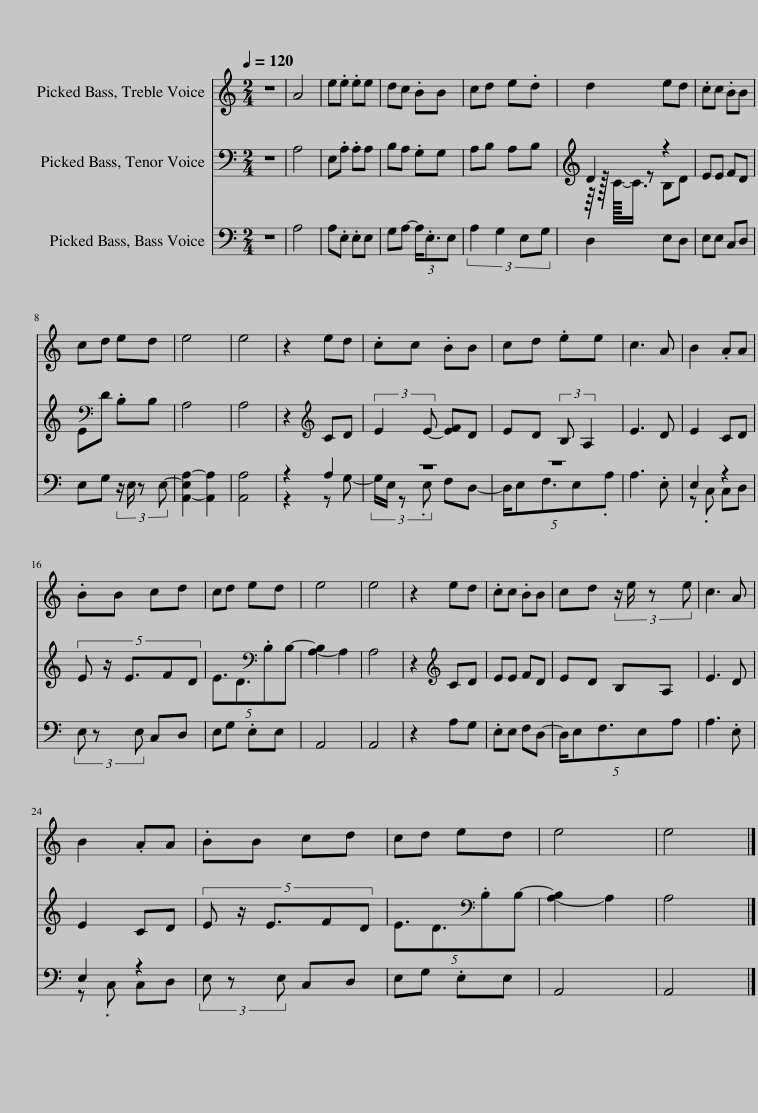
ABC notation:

X:1
%%score 1 ( 2 3 ) ( 4 5 )
L:1/8
Q:1/4=120
M:2/4
I:linebreak $
K:C
V:1 treble
V:2 bass
V:3 bass
V:4 bass
V:5 bass
V:1
 z4 | A4 | e.e .ee | dc .BB | cd e.d | %5
 d2 ed | .cc .BB |$ cd ed | e4 | e4 | %10
 z2 ed | .cc .BB | cd .ee | c3 A | B2 .AA |$ %15
 .BB cd | cd ed | e4 | e4 | z2 ed | %20
 .cc .BB | cd (3:2:4z/ e/ z e | c3 A |$ B2 .AA | .BB cd | %25
 cd ed | e4 | e4 |] %28
V:2
 z4 | A,4 | E,.A, .A,A, | B,A, .G,G, | A,B, A,B, | %5
 D2 z2 | EE FD |$ E[K:bass]D .B,B, | A,4 | A,4 | %10
 z2[K:treble] CD | (3:2:2E2 E- [EF]D | ED (3:2:2B, A,2 | E3 D | E2 CD |$ %15
 (5:4:5E z/ E3/2FD | (5:4:4E3/2D3/2[K:bass].B,B,- | [A,-B,]2 A,2 | A,4 | z2[K:treble] CD | %20
 EE FD | ED B,A, | E3 D |$ E2 CD | (5:4:5E z/ E3/2FD | %25
 (5:4:4E3/2D3/2[K:bass].B,B,- | [A,-B,]2 A,2 | A,4 |] %28
V:3
 x4 | x4 | x4 | x4 | x4 | %5
 z/8 z/16 C/16-C3/4 z B,D | x4 |$ x[K:bass] x3 | x4 | x4 | %10
 x2[K:treble] x2 | x4 | x4 | x4 | x4 |$ %15
 x4 | x12/5[K:bass] x8/5 | x4 | x4 | x2[K:treble] x2 | %20
 x4 | x4 | x4 |$ x4 | x4 | %25
 x12/5[K:bass] x8/5 | x4 | x4 |] %28
V:4
 z4 | A,4 | A,.E, .E,E, | G,A,- (3A,/.E,3/2E, | (3:2:4A,2 G,2 E,G, | %5
 D,2 E,D, | E,E, C,D, |$ E,G, (3:2:4z/ E,/ z E,- | [A,,-E,A,-]2 [A,,A,]2 | [A,,A,]4 | %10
 z2 A,2 | z4 | z4 | A,3 .E, | E,2 z2 |$ %15
 (3E, z E, C,D, | E,G, .E,E, | A,,4 | A,,4 | z2 A,G, | %20
 .E,E, F,D,- | (5:4:5D,/E,F,3/2E,A, | A,3 .E, |$ E,2 z2 | (3E, z E, C,D, | %25
 E,G, .E,E, | A,,4 | A,,4 |] %28
V:5
 x4 | x4 | x4 | x4 | x4 | %5
 x4 | x4 |$ x4 | x4 | x4 | %10
 z2 z G,- | (3:2:4G,/E,/ z .E, F,D,- | (5:4:5D,/E,F,3/2E,.A, | x4 | z .C, C,D, |$ %15
 x4 | x4 | x4 | x4 | x4 | %20
 x4 | x4 | x4 |$ z .C, C,D, | x4 | %25
 x4 | x4 | x4 |] %28
